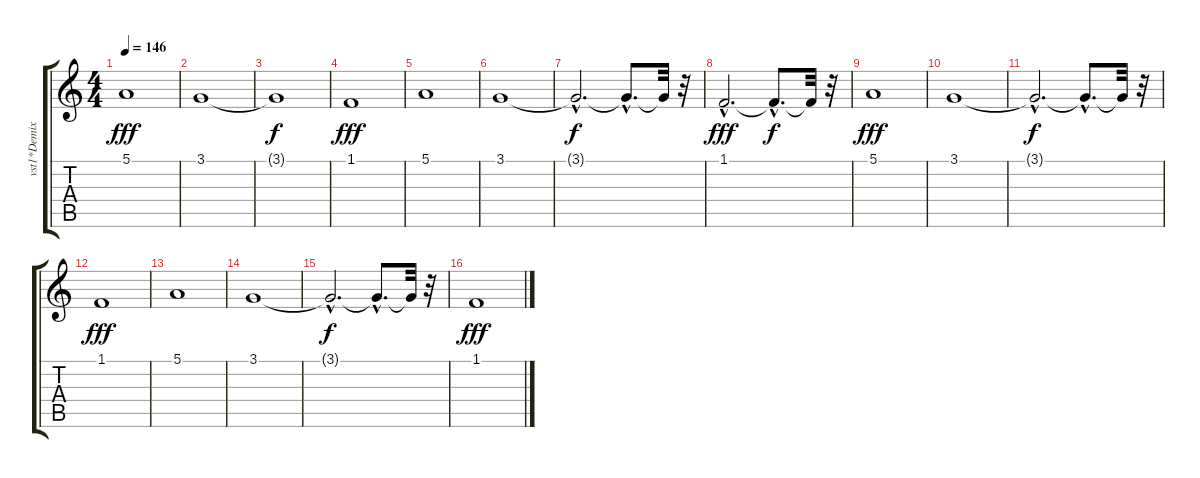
\track ("vst1*Demixed 06" "vst1*Demix") {instrument pad2warm}
\staff {score tabs}
\tuning (E4 B3 G3 D3 A2 E2) {hide}
\ts (4 4)
\tempo 146
\clef g2
\ks c
5.1.1{dy fff} |
3.1.1 |
3.1{t}.1{dy f} |
1.1.1{dy fff} |
5.1.1 |
3.1.1 |
3.1{hac t}.2{d dy f} 3.1{hac t}.8{d} 3.1{t}.32 r.32 |
1.1{hac}.2{d dy fff} 1.1{hac t}.8{d dy f} 1.1{t}.32 r.32 |
5.1.1{dy fff} |
3.1.1 |
3.1{hac t}.2{d dy f} 3.1{hac t}.8{d} 3.1{t}.32 r.32 |
1.1.1{dy fff} |
5.1.1 |
3.1.1 |
3.1{hac t}.2{d dy f} 3.1{hac t}.8{d} 3.1{t}.32 r.32 |
1.1.1{dy fff}
